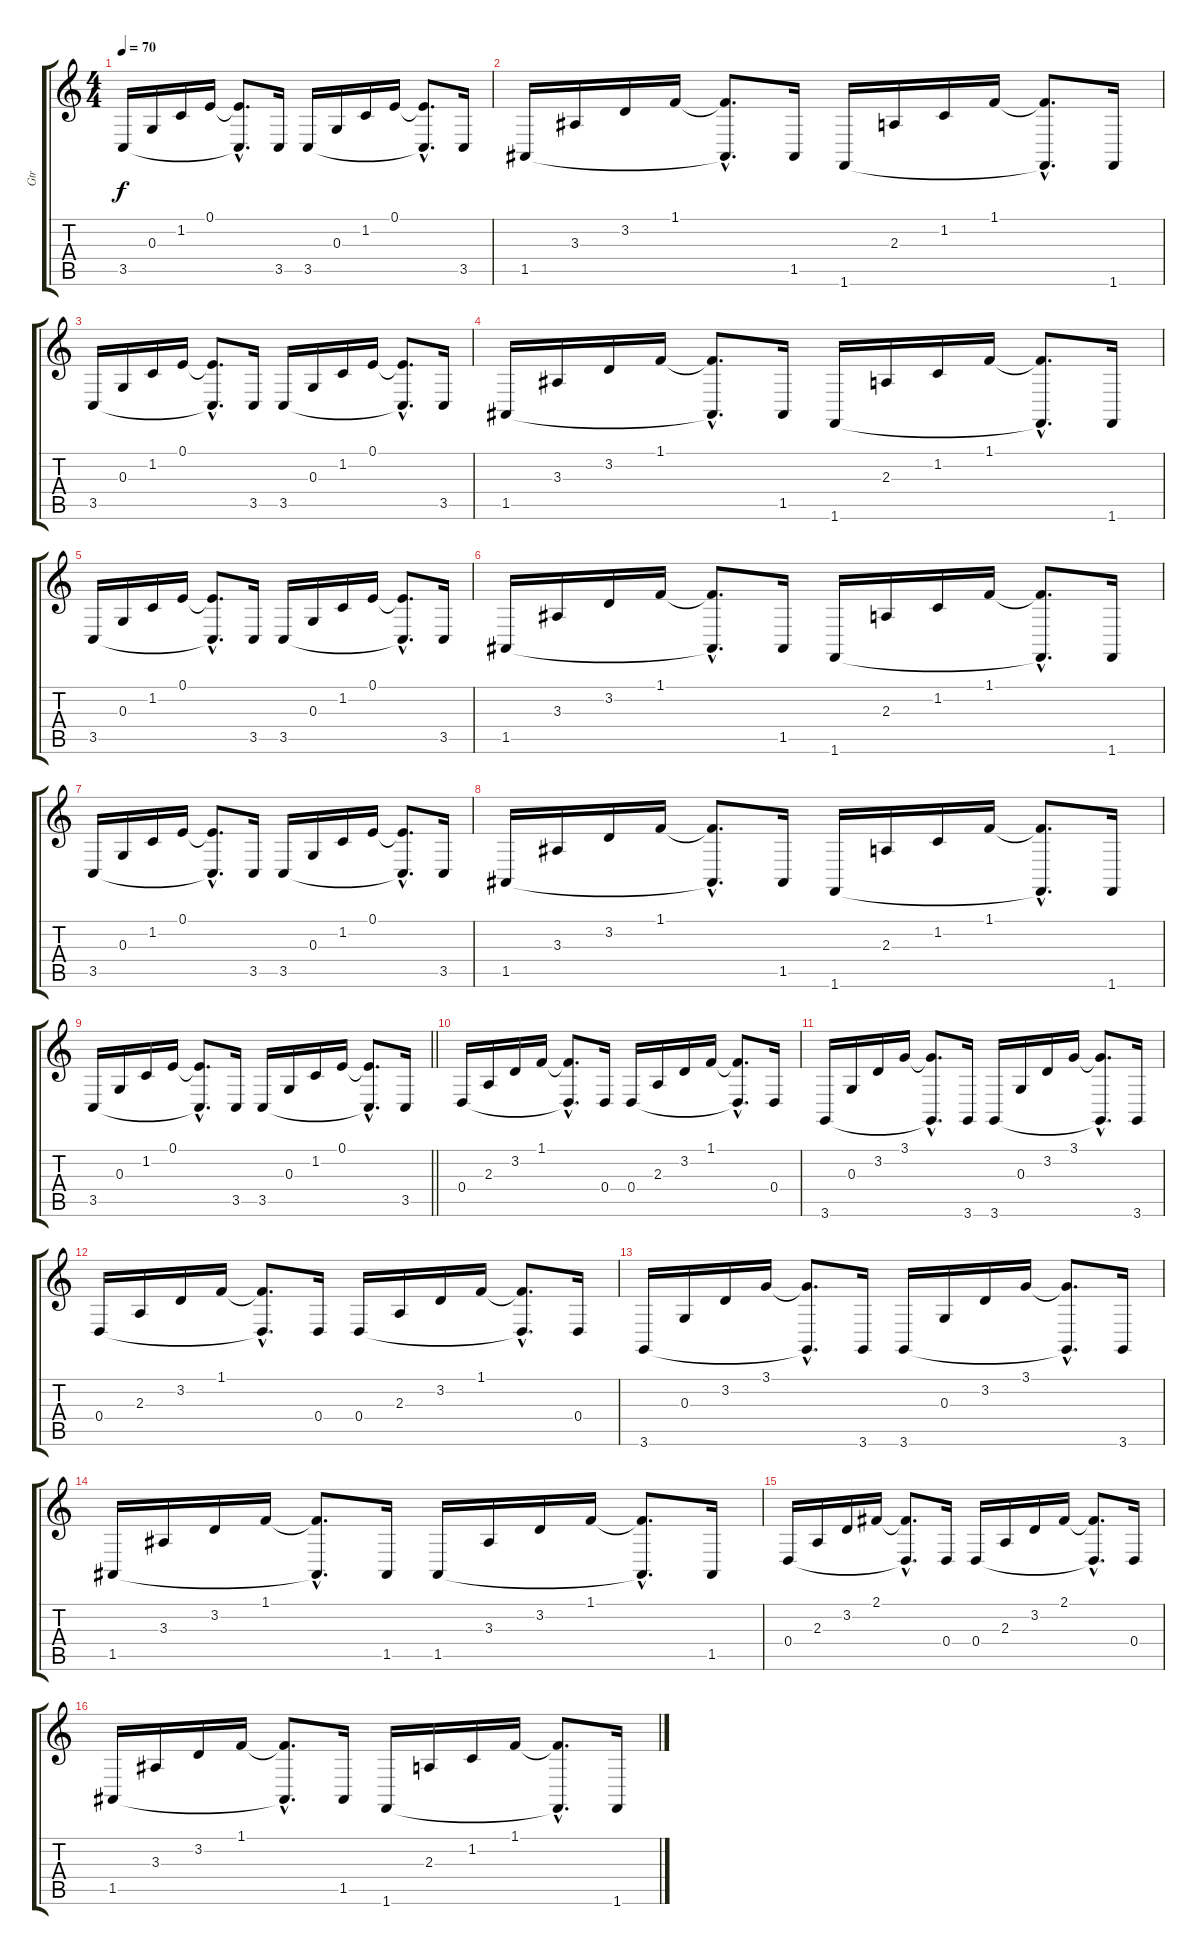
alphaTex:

\track ("Gtr" "Gtr") {instrument orchestralharp}
\staff {score tabs}
\tuning (E4 B3 G3 D3 A2 E2) {hide}
\ts (4 4)
\tempo 70
\clef g2
\ks c
3.5.16{dy f} 0.3.16 1.2.16 0.1.16 (0.1{hac t} 3.5{hac t}).8{d} 3.5.16 3.5.16 0.3.16 1.2.16 0.1.16 (0.1{hac t} 3.5{hac t}).8{d} 3.5.16 |
1.5.16 3.3.16 3.2.16 1.1.16 (1.1{hac t} 1.5{hac t}).8{d} 1.5.16 1.6.16 2.3.16 1.2.16 1.1.16 (1.1{hac t} 1.6{hac t}).8{d} 1.6.16 |
3.5.16 0.3.16 1.2.16 0.1.16 (0.1{hac t} 3.5{hac t}).8{d} 3.5.16 3.5.16 0.3.16 1.2.16 0.1.16 (0.1{hac t} 3.5{hac t}).8{d} 3.5.16 |
1.5.16 3.3.16 3.2.16 1.1.16 (1.1{hac t} 1.5{hac t}).8{d} 1.5.16 1.6.16 2.3.16 1.2.16 1.1.16 (1.1{hac t} 1.6{hac t}).8{d} 1.6.16 |
3.5.16 0.3.16 1.2.16 0.1.16 (0.1{hac t} 3.5{hac t}).8{d} 3.5.16 3.5.16 0.3.16 1.2.16 0.1.16 (0.1{hac t} 3.5{hac t}).8{d} 3.5.16 |
1.5.16 3.3.16 3.2.16 1.1.16 (1.1{hac t} 1.5{hac t}).8{d} 1.5.16 1.6.16 2.3.16 1.2.16 1.1.16 (1.1{hac t} 1.6{hac t}).8{d} 1.6.16 |
3.5.16 0.3.16 1.2.16 0.1.16 (0.1{hac t} 3.5{hac t}).8{d} 3.5.16 3.5.16 0.3.16 1.2.16 0.1.16 (0.1{hac t} 3.5{hac t}).8{d} 3.5.16 |
1.5.16 3.3.16 3.2.16 1.1.16 (1.1{hac t} 1.5{hac t}).8{d} 1.5.16 1.6.16 2.3.16 1.2.16 1.1.16 (1.1{hac t} 1.6{hac t}).8{d} 1.6.16 |
\barLineRight lightlight
3.5.16 0.3.16 1.2.16 0.1.16 (0.1{hac t} 3.5{hac t}).8{d} 3.5.16 3.5.16 0.3.16 1.2.16 0.1.16 (0.1{hac t} 3.5{hac t}).8{d} 3.5.16 |
0.4.16 2.3.16 3.2.16 1.1.16 (1.1{hac t} 0.4{hac t}).8{d} 0.4.16 0.4.16 2.3.16 3.2.16 1.1.16 (1.1{hac t} 0.4{hac t}).8{d} 0.4.16 |
3.6.16 0.3.16 3.2.16 3.1.16 (3.1{hac t} 3.6{hac t}).8{d} 3.6.16 3.6.16 0.3.16 3.2.16 3.1.16 (3.1{hac t} 3.6{hac t}).8{d} 3.6.16 |
0.4.16 2.3.16 3.2.16 1.1.16 (1.1{hac t} 0.4{hac t}).8{d} 0.4.16 0.4.16 2.3.16 3.2.16 1.1.16 (1.1{hac t} 0.4{hac t}).8{d} 0.4.16 |
3.6.16 0.3.16 3.2.16 3.1.16 (3.1{hac t} 3.6{hac t}).8{d} 3.6.16 3.6.16 0.3.16 3.2.16 3.1.16 (3.1{hac t} 3.6{hac t}).8{d} 3.6.16 |
1.5.16 3.3.16 3.2.16 1.1.16 (1.1{hac t} 1.5{hac t}).8{d} 1.5.16 1.5.16 3.3.16 3.2.16 1.1.16 (1.1{hac t} 1.5{hac t}).8{d} 1.5.16 |
0.4.16 2.3.16 3.2.16 2.1.16 (2.1{hac t} 0.4{hac t}).8{d} 0.4.16 0.4.16 2.3.16 3.2.16 2.1.16 (2.1{hac t} 0.4{hac t}).8{d} 0.4.16 |
1.5.16 3.3.16 3.2.16 1.1.16 (1.1{hac t} 1.5{hac t}).8{d} 1.5.16 1.6.16 2.3.16 1.2.16 1.1.16 (1.1{hac t} 1.6{hac t}).8{d} 1.6.16
